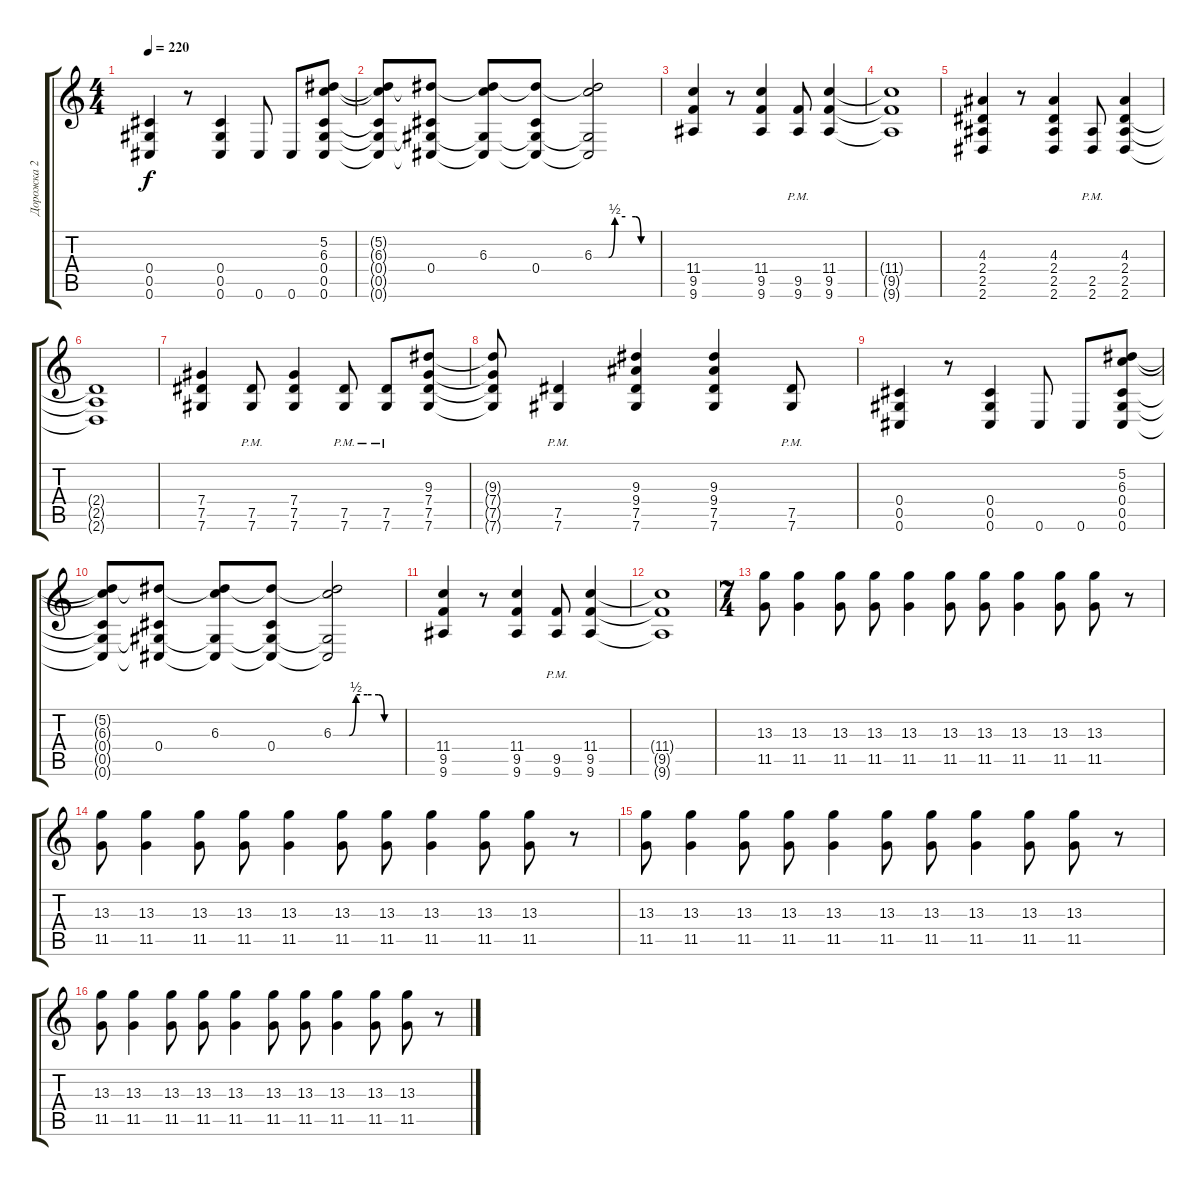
\track ("Дорожка 2" "Дорожка 2") {instrument overdrivenguitar}
\staff {score tabs}
\tuning (Eb4 Bb3 Gb3 Db3 Ab2 Db2) {hide}
\ts (4 4)
\tempo 220
\clef g2
\ks c
(0.4 0.5 0.6).4{dy f} r.8 (0.4 0.5 0.6).4 0.6.8 0.6.8 (5.2 6.3 0.4 0.5 0.6).8 |
(5.2{t} 6.3{t} 0.4{t} 0.5{t} 0.6{t}).8 (5.2{t} 0.4 0.5{t} 0.6{t}).8 (5.2{t} 6.3 0.5{t} 0.6{t}).8 (5.2{t} 0.4 0.5{t} 0.6{t}).8 (5.2{t} 6.3{be (custom 0 0 10 0 14 0 20 2 30 2 40 2 45 0 60 0)} 0.5{t} 0.6{t}).2 |
(11.4 9.5 9.6).4 r.8 (11.4 9.5 9.6).4 (9.5{pm} 9.6{pm}).8 (11.4 9.5 9.6).4 |
(11.4{t} 9.5{t} 9.6{t}).1 |
(4.3 2.4 2.5 2.6).4 r.8 (4.3 2.4 2.5 2.6).4 (2.5{pm} 2.6{pm}).8 (4.3 2.4 2.5 2.6).4 |
(2.4{t} 2.5{t} 2.6{t}).1 |
(7.4 7.5 7.6).4 (7.5{pm} 7.6{pm}).8 (7.4 7.5 7.6).4 (7.5{pm} 7.6{pm}).8 (7.5{pm} 7.6{pm}).8 (9.3 7.4 7.5 7.6).8 |
(9.3{t} 7.4{t} 7.5{t} 7.6{t}).8 (7.5{pm} 7.6{pm}).4 (9.3 9.4 7.5 7.6).4 (9.3 9.4 7.5 7.6).4 (7.5{pm} 7.6{pm}).8 |
(0.4 0.5 0.6).4 r.8 (0.4 0.5 0.6).4 0.6.8 0.6.8 (5.2 6.3 0.4 0.5 0.6).8 |
(5.2{t} 6.3{t} 0.4{t} 0.5{t} 0.6{t}).8 (5.2{t} 0.4 0.5{t} 0.6{t}).8 (5.2{t} 6.3 0.5{t} 0.6{t}).8 (5.2{t} 0.4 0.5{t} 0.6{t}).8 (5.2{t} 6.3{be (custom 0 0 10 0 14 0 20 2 30 2 40 2 45 0 60 0)} 0.5{t} 0.6{t}).2 |
(11.4 9.5 9.6).4 r.8 (11.4 9.5 9.6).4 (9.5{pm} 9.6{pm}).8 (11.4 9.5 9.6).4 |
(11.4{t} 9.5{t} 9.6{t}).1 |
\ts (7 4)
(13.3 11.5).8 (13.3 11.5).4 (13.3 11.5).8 (13.3 11.5).8 (13.3 11.5).4 (13.3 11.5).8 (13.3 11.5).8 (13.3 11.5).4 (13.3 11.5).8 (13.3 11.5).8 r.8 |
(13.3 11.5).8 (13.3 11.5).4 (13.3 11.5).8 (13.3 11.5).8 (13.3 11.5).4 (13.3 11.5).8 (13.3 11.5).8 (13.3 11.5).4 (13.3 11.5).8 (13.3 11.5).8 r.8 |
(13.3 11.5).8 (13.3 11.5).4 (13.3 11.5).8 (13.3 11.5).8 (13.3 11.5).4 (13.3 11.5).8 (13.3 11.5).8 (13.3 11.5).4 (13.3 11.5).8 (13.3 11.5).8 r.8 |
(13.3 11.5).8 (13.3 11.5).4 (13.3 11.5).8 (13.3 11.5).8 (13.3 11.5).4 (13.3 11.5).8 (13.3 11.5).8 (13.3 11.5).4 (13.3 11.5).8 (13.3 11.5).8 r.8
